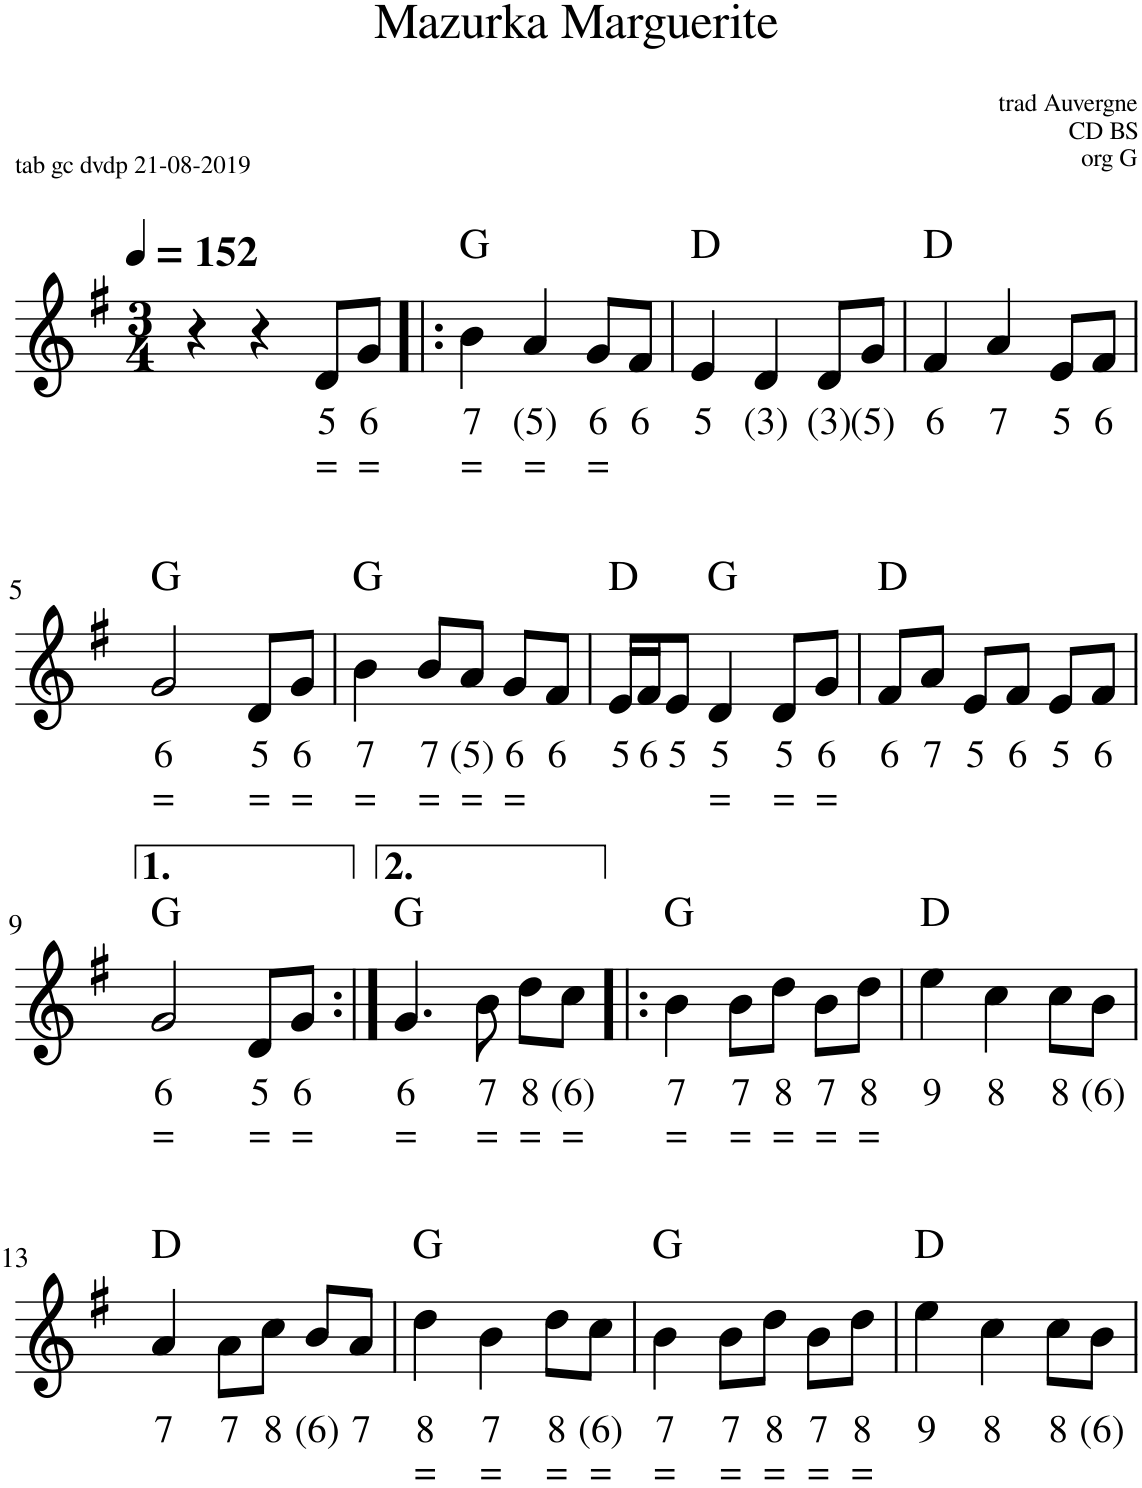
**kern	**text	**text	**harte
*part1	*part1	*part1	*part1
*staff1	*staff1	*staff1	*
*I"Stem	*	*	*
*I'Stm.	*	*	*
*clefG2	*	*	*
*k[f#]	*	*	*
*M3/4	*	*	*
*MM152	*	*	*
=1	=1	=1	=1
4r	.	.	.
4r	.	.	.
!	!LO:LY:b	!LO:LY:b	!
8d/L	5	=	.
!	!LO:LY:b	!LO:LY:b	!
8g/J	6	=	.
=2!|:	=2!|:	=2!|:	=2!|:
!	!LO:LY:b	!LO:LY:b	!
4b\	7	=	G:maj
!	!LO:LY:b	!LO:LY:b	!
4a/	(5)	=	.
!	!LO:LY:b	!LO:LY:b	!
8g/L	6	=	.
!	!LO:LY:b	!	!
8f#/J	6	.	.
=3	=3	=3	=3
!	!LO:LY:b	!	!
4e/	5	.	D:maj
!	!LO:LY:b	!	!
4d/	(3)	.	.
!	!LO:LY:b	!	!
8d/L	(3)	.	.
!	!LO:LY:b	!	!
8g/J	(5)	.	.
=4	=4	=4	=4
!	!LO:LY:b	!	!
4f#/	6	.	D:maj
!	!LO:LY:b	!	!
4a/	7	.	.
!	!LO:LY:b	!	!
8e/L	5	.	.
!	!LO:LY:b	!	!
8f#/J	6	.	.
!!LO:LB:g=z
=5	=5	=5	=5
!	!LO:LY:b	!LO:LY:b	!
2g/	6	=	G:maj
!	!LO:LY:b	!LO:LY:b	!
8d/L	5	=	.
!	!LO:LY:b	!LO:LY:b	!
8g/J	6	=	.
=6	=6	=6	=6
!	!LO:LY:b	!LO:LY:b	!
4b\	7	=	G:maj
!	!LO:LY:b	!LO:LY:b	!
8b/L	7	=	.
!	!LO:LY:b	!LO:LY:b	!
8a/J	(5)	=	.
!	!LO:LY:b	!LO:LY:b	!
8g/L	6	=	.
!	!LO:LY:b	!	!
8f#/J	6	.	.
=7	=7	=7	=7
!	!LO:LY:b	!	!
16e/LL	5	.	D:maj
!	!LO:LY:b	!	!
16f#/J	6	.	.
!	!LO:LY:b	!	!
8e/J	5	.	.
!	!LO:LY:b	!LO:LY:b	!
4d/	5	=	G:maj
!	!LO:LY:b	!LO:LY:b	!
8d/L	5	=	.
!	!LO:LY:b	!LO:LY:b	!
8g/J	6	=	.
=8	=8	=8	=8
!	!LO:LY:b	!	!
8f#/L	6	.	D:maj
!	!LO:LY:b	!	!
8a/J	7	.	.
!	!LO:LY:b	!	!
8e/L	5	.	.
!	!LO:LY:b	!	!
8f#/J	6	.	.
!	!LO:LY:b	!	!
8e/L	5	.	.
!	!LO:LY:b	!	!
8f#/J	6	.	.
!!LO:LB:g=z
=9	=9	=9	=9
!	!LO:LY:b	!LO:LY:b	!
2g/	6	=	G:maj
!	!LO:LY:b	!LO:LY:b	!
8d/L	5	=	.
!	!LO:LY:b	!LO:LY:b	!
8g/J	6	=	.
=10:|!	=10:|!	=10:|!	=10:|!
!	!LO:LY:b	!LO:LY:b	!
4.g/	6	=	G:maj
!	!LO:LY:b	!LO:LY:b	!
8b\	7	=	.
!	!LO:LY:b	!LO:LY:b	!
8dd\L	8	=	.
!	!LO:LY:b	!LO:LY:b	!
8cc\J	(6)	=	.
=11!|:	=11!|:	=11!|:	=11!|:
!	!LO:LY:b	!LO:LY:b	!
4b\	7	=	.
!	!LO:LY:b	!LO:LY:b	!
8b\L	7	=	.
!	!LO:LY:b	!LO:LY:b	!
8dd\J	8	=	.
!	!LO:LY:b	!LO:LY:b	!
8b\L	7	=	.
!	!LO:LY:b	!LO:LY:b	!
8dd\J	8	=	.
=12	=12	=12	=12
!	!LO:LY:b	!	!
4ee\	9	.	.
!	!LO:LY:b	!	!
4cc\	8	.	.
!	!LO:LY:b	!	!
8cc\L	8	.	.
!	!LO:LY:b	!	!
8b\J	(6)	.	.
!!LO:LB:g=z
=13	=13	=13	=13
!	!LO:LY:b	!	!
4a/	7	.	.
!	!LO:LY:b	!	!
8a\L	7	.	.
!	!LO:LY:b	!	!
8cc\J	8	.	.
!	!LO:LY:b	!	!
8b/L	(6)	.	.
!	!LO:LY:b	!	!
8a/J	7	.	.
=14	=14	=14	=14
!	!LO:LY:b	!LO:LY:b	!
4dd\	8	=	.
!	!LO:LY:b	!LO:LY:b	!
4b\	7	=	.
!	!LO:LY:b	!LO:LY:b	!
8dd\L	8	=	.
!	!LO:LY:b	!LO:LY:b	!
8cc\J	(6)	=	.
=15	=15	=15	=15
!	!LO:LY:b	!LO:LY:b	!
4b\	7	=	.
!	!LO:LY:b	!LO:LY:b	!
8b\L	7	=	.
!	!LO:LY:b	!LO:LY:b	!
8dd\J	8	=	.
!	!LO:LY:b	!LO:LY:b	!
8b\L	7	=	.
!	!LO:LY:b	!LO:LY:b	!
8dd\J	8	=	.
=16	=16	=16	=16
!	!LO:LY:b	!	!
4ee\	9	.	.
!	!LO:LY:b	!	!
4cc\	8	.	.
!	!LO:LY:b	!	!
8cc\L	8	.	.
!	!LO:LY:b	!	!
8b\J	(6)	.	.
=	=	=	=
*-	*-	*-	*-
